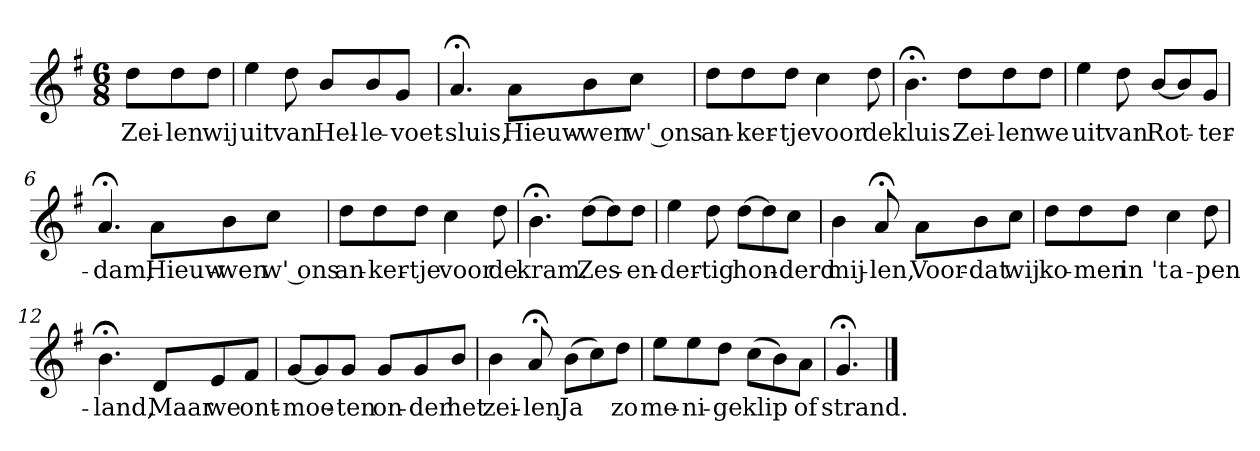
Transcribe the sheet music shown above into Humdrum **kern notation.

**kern	**text
*part1	*part1
*staff1	*staff1
*k[f#]	*
*G:	*
*M6/8	*
*MM120	*
=	=
8ddL	Zei-
8dd	-len
8ddJ	wij
=1	=1
4ee	uit
8dd	van
8bL	Hel-
8b	-le-
8gJ	-voet-
=2	=2
4.a;<	-sluis,
8aL	Hieuw-
8b	-wen
8ccJ	w' ons
=3	=3
8ddL	an-
8dd	-ker-
8ddJ	-tje
4cc	voor
8dd	de
=4	=4
4.b;<	kluis.
8ddL	Zei-
8dd	-len
8ddJ	we
=5	=5
4ee	uit
8dd	van
[8bL	Rot-
8b]	.
8gJ	-ter-
=6	=6
4.a;<	-dam,
8aL	Hieuw-
8b	-wen
8ccJ	w' ons
=7	=7
8ddL	an-
8dd	-ker-
8ddJ	-tje
4cc	voor
8dd	de
=8	=8
4.b;<	kram.
[8ddL	Zes-
8dd]	.
8ddJ	-en-
=9	=9
4ee	-der-
8dd	-tig
[8ddL	hon-
8dd]	.
8ccJ	-derd
=10	=10
4b	mij-
8a;<	-len,
8aL	Voor-
8b	-dat
8ccJ	wij
=11	=11
8ddL	ko-
8dd	-men
8ddJ	in 't
4cc	a-
8dd	-pen-
=12	=12
4.b;<	-land,
8dL	Maar
8e	we
8f#J	ont-
=13	=13
[8gL	-moe-
8g]	.
8gJ	-ten
8gL	on-
8g	-der
8bJ	het
=14	=14
4b	zei-
8a;<	-len
(8bL	Ja
8cc)	.
8ddJ	zo
=15	=15
8eeL	me-
8ee	-ni-
8ddJ	-ge
(8ccL	klip
8b)	.
8aJ	of
=16	=16
4.g;<	strand.
==	==
*-	*-
